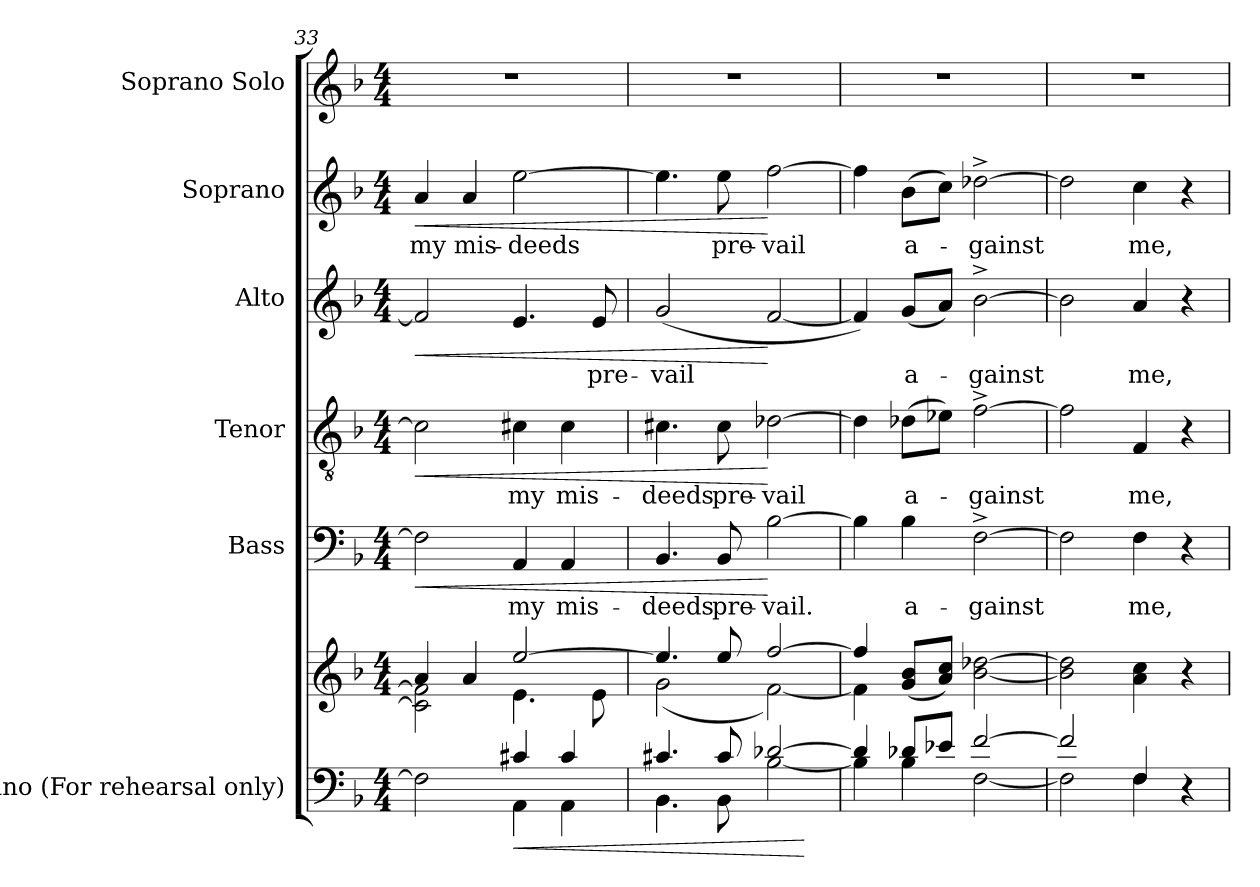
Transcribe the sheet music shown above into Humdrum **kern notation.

**kern	**kern	**dynam	**kern	**text	**dynam	**kern	**text	**dynam	**kern	**text	**dynam	**kern	**text	**dynam	**kern
*part6	*part6	*part6	*part5	*part5	*part5	*part4	*part4	*part4	*part3	*part3	*part3	*part2	*part2	*part2	*part1
*staff7	*staff6	*staff6/7	*staff5	*staff5	*staff5	*staff4	*staff4	*staff4	*staff3	*staff3	*staff3	*staff2	*staff2	*staff2	*staff1
*I"Piano (For rehearsal only)	*	*	*I"Bass	*	*	*I"Tenor	*	*	*I"Alto	*	*	*I"Soprano	*	*	*I"Soprano Solo
*I'Pno.	*	*	*I'B.	*	*	*I'T.	*	*	*I'A.	*	*	*I'S.	*	*	*I'S. Solo
*clefF4	*clefG2	*	*clefF4	*	*	*clefGv2	*	*	*clefG2	*	*	*clefG2	*	*	*clefG2
*	*	*	*	*	*	*ITrd7c12	*	*	*	*	*	*	*	*	*
*k[b-]	*k[b-]	*	*k[b-]	*	*	*k[b-]	*	*	*k[b-]	*	*	*k[b-]	*	*	*k[b-]
*F:	*F:	*	*F:	*	*	*F:	*	*	*F:	*	*	*F:	*	*	*F:
*M4/4	*M4/4	*	*M4/4	*	*	*M4/4	*	*	*M4/4	*	*	*M4/4	*	*	*M4/4
=33	=33	=33	=33	=33	=33	=33	=33	=33	=33	=33	=33	=33	=33	=33	=33
*^	*^	*	*	*	*	*	*	*	*	*	*	*	*	*	*
!	!	!	!	!	!	!	!LO:HP:b	!	!	!LO:HP:b	!	!	!LO:HP:b	!	!	!	!
!	!	!	!	!	!	!	!	!	!	!	!	!	!	!	!LO:LY:b:color=#000000	!LO:HP:b	!
2ryy	2Fi\]	4ai/	2ci\] 2fi]	.	2Fi\]	.	<	2Ci\]	.	<	2fi/]	.	<	4ai/	my	<	1r
!	!	!	!	!	!	!	!	!	!	!	!	!	!	!	!LO:LY:b:color=#000000	!	!
.	.	4ai/	.	.	.	.	.	.	.	.	.	.	.	4ai/	mis-	.	.
!	!	!	!	!LO:HP:b=2	!	!	!	!	!	!	!	!	!	!	!	!	!
!	!	!	!	!	!	!LO:LY:b:color=#000000	!	!	!	!	!	!	!	!	!	!	!
!	!	!	!	!	!	!	!	!	!LO:LY:b:color=#000000	!	!	!	!	!	!	!	!
!	!	!	!	!	!	!	!	!	!	!	!	!	!	!	!LO:LY:b:color=#000000	!	!
4c#Xi/	4AAi\	[>2eei/	4.ei\	<	4AAi/	my	.	4C#Xi\	my	.	4.ei/	.	.	[>2eei\	-deeds	.	.
!	!	!	!	!	!	!LO:LY:b:color=#000000	!	!	!	!	!	!	!	!	!	!	!
!	!	!	!	!	!	!	!	!	!LO:LY:b:color=#000000	!	!	!	!	!	!	!	!
4c#i/	4AAi\	.	.	.	4AAi/	mis-	.	4C#i\	mis-	.	.	.	.	.	.	.	.
!	!	!	!	!	!	!	!	!	!	!	!	!LO:LY:b:color=#000000	!	!	!	!	!
.	.	.	8ei\	.	.	.	.	.	.	.	8ei/	pre-	.	.	.	.	.
=34	=34	=34	=34	=34	=34	=34	=34	=34	=34	=34	=34	=34	=34	=34	=34	=34	=34
!	!	!	!	!	!	!LO:LY:b:color=#000000	!	!	!	!	!	!	!	!	!	!	!
!	!	!	!	!	!	!	!	!	!LO:LY:b:color=#000000	!	!	!	!	!	!	!	!
!	!	!	!	!	!	!	!	!	!	!	!	!LO:LY:b:color=#000000	!	!	!	!	!
4.c#Xi/	4.BB-i\	4.eei/]	(2gi\	.	4.BB-i/	-deeds	.	4.C#Xi\	-deeds	.	(2gi/	-vail	.	4.eei\]	.	.	1r
!	!	!	!	!	!	!LO:LY:b:color=#000000	!	!	!	!	!	!	!	!	!	!	!
!	!	!	!	!	!	!	!	!	!LO:LY:b:color=#000000	!	!	!	!	!	!	!	!
!	!	!	!	!	!	!	!	!	!	!	!	!	!	!	!LO:LY:b:color=#000000	!	!
8c#i/	8BB-i\	8eei/	.	.	8BB-i/	pre-	.	8C#i\	pre-	.	.	.	.	8eei\	pre-	.	.
!	!	!	!	!	!	!LO:LY:b:color=#000000	!	!	!	!	!	!	!	!	!	!	!
!	!	!	!	!	!	!	!	!	!LO:LY:b:color=#000000	!	!	!	!	!	!	!	!
!	!	!	!	!	!	!	!	!	!	!	!	!	!	!	!LO:LY:b:color=#000000	!	!
[>2d-Xi/	[<2B-i\	[>2ffi/	[<2fi\)	.	[>2B-i\	-vail.	[	[>2D-Xi\	-vail	[	[<2fi/	.	[	[>2ffi\	-vail	[	.
*v	*v	*	*	*	*	*	*	*	*	*	*	*	*	*	*	*	*
*	*v	*v	*	*	*	*	*	*	*	*	*	*	*	*	*	*
.	.	[	.	.	.	.	.	.	.	.	.	.	.	.	.
=35	=35	=35	=35	=35	=35	=35	=35	=35	=35	=35	=35	=35	=35	=35	=35
*^	*^	*	*	*	*	*	*	*	*	*	*	*	*	*	*
4d-i/]	4B-i\]	4ffi/]	4fi\]	.	4B-i\]	.	.	4D-i\]	.	.	4fi/])	.	.	4ffi\]	.	.	1r
!	!	!	!	!	!	!LO:LY:b:color=#000000	!	!	!	!	!	!	!	!	!	!	!
!	!	!	!	!	!	!	!	!	!LO:LY:b:color=#000000	!	!	!	!	!	!	!	!
!	!	!	!	!	!	!	!	!	!	!	!	!LO:LY:b:color=#000000	!	!	!	!	!
!	!	!	!	!	!	!	!	!	!	!	!	!	!	!	!LO:LY:b:color=#000000	!	!
8d-Xi/L	4B-i\	(8gi/ 8b-iL	2.ryy	.	4B-i\	a-	.	(8D-Xi\L	a-	.	(8gi/L	a-	.	(8b-i\L	a-	.	.
8e-Xi/J	.	8ai/ 8cciJ)	.	.	.	.	.	8E-Xi\J)	.	.	8ai/J)	.	.	8cci\J)	.	.	.
!	!	!	!	!	!	!LO:LY:b:color=#000000	!	!	!	!	!	!	!	!	!	!	!
!	!	!	!	!	!	!	!	!	!LO:LY:b:color=#000000	!	!	!	!	!	!	!	!
!	!	!	!	!	!	!	!	!	!	!	!	!LO:LY:b:color=#000000	!	!	!	!	!
!	!	!	!	!	!	!	!	!	!	!	!	!	!	!	!LO:LY:b:color=#000000	!	!
[>2fi/	[<2Fi\	[<2b-i\ [>2dd-Xi	.	.	[>2F^i\	-gainst	.	[>2F^i\	-gainst	.	[>2b-^i\	-gainst	.	[>2dd-X^i\	-gainst	.	.
*	*	*v	*v	*	*	*	*	*	*	*	*	*	*	*	*	*	*
!!LO:LB:g=z
=36	=36	=36	=36	=36	=36	=36	=36	=36	=36	=36	=36	=36	=36	=36	=36	=36
2fi/]	2Fi\]	2b-i\] 2dd-i]	.	2Fi\]	.	.	2Fi\]	.	.	2b-i\]	.	.	2dd-i\]	.	.	1r
!	!	!	!	!	!LO:LY:b:color=#000000	!	!	!	!	!	!	!	!	!	!	!
!	!	!	!	!	!	!	!	!LO:LY:b:color=#000000	!	!	!	!	!	!	!	!
!	!	!	!	!	!	!	!	!	!	!	!LO:LY:b:color=#000000	!	!	!	!	!
!	!	!	!	!	!	!	!	!	!	!	!	!	!	!LO:LY:b:color=#000000	!	!
4Fi/	4Fi\	4ai\ 4cci	.	4Fi\	me,	.	4FFi/	me,	.	4ai/	me,	.	4cci\	me,	.	.
4ryy	4r	4r	.	4r	.	.	4r	.	.	4r	.	.	4r	.	.	.
*v	*v	*	*	*	*	*	*	*	*	*	*	*	*	*	*	*
=	=	=	=	=	=	=	=	=	=	=	=	=	=	=	=
*-	*-	*-	*-	*-	*-	*-	*-	*-	*-	*-	*-	*-	*-	*-	*-
